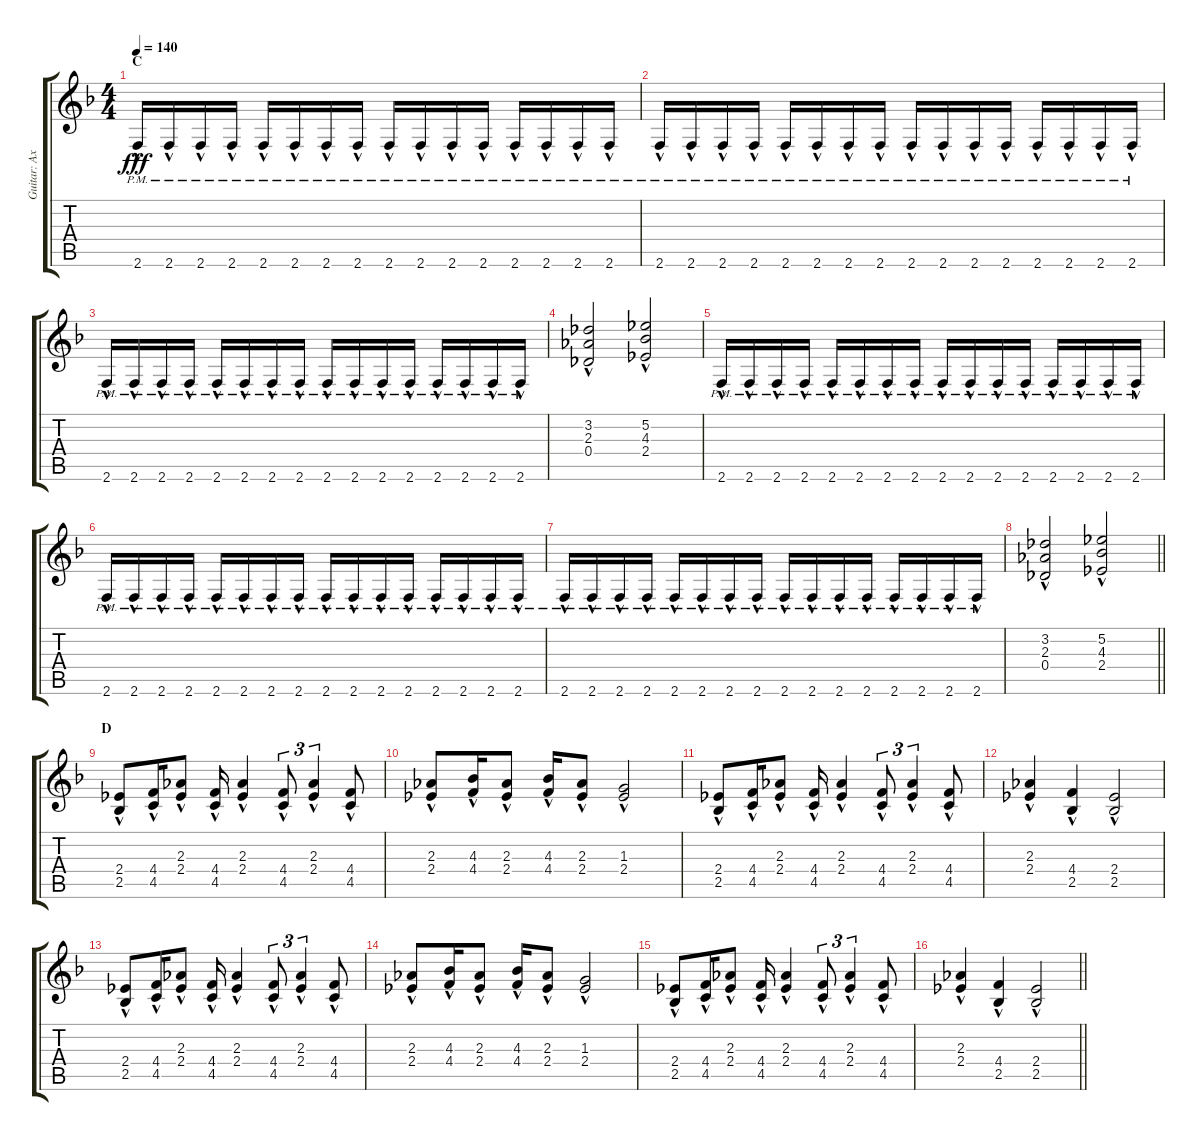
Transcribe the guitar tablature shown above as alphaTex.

\track ("Guitar: Axel" "Guitar: Ax") {instrument overdrivenguitar}
\staff {score tabs}
\tuning (Eb4 Bb3 Gb3 Db3 Ab2 Eb2) {hide}
\ts (4 4)
\section ("" "C")
\tempo 140
\clef g2
\ks f
2.6{hac pm}.16{dy fff} 2.6{hac pm}.16 2.6{hac pm}.16 2.6{hac pm}.16 2.6{hac pm}.16 2.6{hac pm}.16 2.6{hac pm}.16 2.6{hac pm}.16 2.6{hac pm}.16 2.6{hac pm}.16 2.6{hac pm}.16 2.6{hac pm}.16 2.6{hac pm}.16 2.6{hac pm}.16 2.6{hac pm}.16 2.6{hac pm}.16 |
2.6{hac pm}.16 2.6{hac pm}.16 2.6{hac pm}.16 2.6{hac pm}.16 2.6{hac pm}.16 2.6{hac pm}.16 2.6{hac pm}.16 2.6{hac pm}.16 2.6{hac pm}.16 2.6{hac pm}.16 2.6{hac pm}.16 2.6{hac pm}.16 2.6{hac pm}.16 2.6{hac pm}.16 2.6{hac pm}.16 2.6{hac pm}.16 |
2.6{hac pm}.16 2.6{hac pm}.16 2.6{hac pm}.16 2.6{hac pm}.16 2.6{hac pm}.16 2.6{hac pm}.16 2.6{hac pm}.16 2.6{hac pm}.16 2.6{hac pm}.16 2.6{hac pm}.16 2.6{hac pm}.16 2.6{hac pm}.16 2.6{hac pm}.16 2.6{hac pm}.16 2.6{hac pm}.16 2.6{hac pm}.16 |
(3.2{hac} 2.3{hac} 0.4{hac}).2 (5.2{hac} 4.3{hac} 2.4{hac}).2 |
2.6{hac pm}.16 2.6{hac pm}.16 2.6{hac pm}.16 2.6{hac pm}.16 2.6{hac pm}.16 2.6{hac pm}.16 2.6{hac pm}.16 2.6{hac pm}.16 2.6{hac pm}.16 2.6{hac pm}.16 2.6{hac pm}.16 2.6{hac pm}.16 2.6{hac pm}.16 2.6{hac pm}.16 2.6{hac pm}.16 2.6{hac pm}.16 |
2.6{hac pm}.16 2.6{hac pm}.16 2.6{hac pm}.16 2.6{hac pm}.16 2.6{hac pm}.16 2.6{hac pm}.16 2.6{hac pm}.16 2.6{hac pm}.16 2.6{hac pm}.16 2.6{hac pm}.16 2.6{hac pm}.16 2.6{hac pm}.16 2.6{hac pm}.16 2.6{hac pm}.16 2.6{hac pm}.16 2.6{hac pm}.16 |
2.6{hac pm}.16 2.6{hac pm}.16 2.6{hac pm}.16 2.6{hac pm}.16 2.6{hac pm}.16 2.6{hac pm}.16 2.6{hac pm}.16 2.6{hac pm}.16 2.6{hac pm}.16 2.6{hac pm}.16 2.6{hac pm}.16 2.6{hac pm}.16 2.6{hac pm}.16 2.6{hac pm}.16 2.6{hac pm}.16 2.6{hac pm}.16 |
\barLineRight lightlight
(3.2{hac} 2.3{hac} 0.4{hac}).2 (5.2{hac} 4.3{hac} 2.4{hac}).2 |
\section ("" "D")
(2.4{hac} 2.5{hac}).8 (4.4{hac} 4.5{hac}).16 (2.3{hac} 2.4{hac}).8 (4.4{hac} 4.5{hac}).16 (2.3{hac} 2.4{hac}).4 (4.4{hac} 4.5{hac}).8{tu (3 2)} (2.3{hac} 2.4{hac}).4{tu (3 2)} (4.4{hac} 4.5{hac}).8 |
(2.3{hac} 2.4{hac}).8 (4.3{hac} 4.4{hac}).16 (2.3{hac} 2.4{hac}).8 (4.3{hac} 4.4{hac}).16 (2.3{hac} 2.4{hac}).8 (1.3{hac} 2.4{hac}).2 |
(2.4{hac} 2.5{hac}).8 (4.4{hac} 4.5{hac}).16 (2.3{hac} 2.4{hac}).8 (4.4{hac} 4.5{hac}).16 (2.3{hac} 2.4{hac}).4 (4.4{hac} 4.5{hac}).8{tu (3 2)} (2.3{hac} 2.4{hac}).4{tu (3 2)} (4.4{hac} 4.5{hac}).8 |
(2.3{hac} 2.4{hac}).4 (4.4{hac} 2.5{hac}).4 (2.4{hac} 2.5{hac}).2 |
(2.4{hac} 2.5{hac}).8 (4.4{hac} 4.5{hac}).16 (2.3{hac} 2.4{hac}).8 (4.4{hac} 4.5{hac}).16 (2.3{hac} 2.4{hac}).4 (4.4{hac} 4.5{hac}).8{tu (3 2)} (2.3{hac} 2.4{hac}).4{tu (3 2)} (4.4{hac} 4.5{hac}).8 |
(2.3{hac} 2.4{hac}).8 (4.3{hac} 4.4{hac}).16 (2.3{hac} 2.4{hac}).8 (4.3{hac} 4.4{hac}).16 (2.3{hac} 2.4{hac}).8 (1.3{hac} 2.4{hac}).2 |
(2.4{hac} 2.5{hac}).8 (4.4{hac} 4.5{hac}).16 (2.3{hac} 2.4{hac}).8 (4.4{hac} 4.5{hac}).16 (2.3{hac} 2.4{hac}).4 (4.4{hac} 4.5{hac}).8{tu (3 2)} (2.3{hac} 2.4{hac}).4{tu (3 2)} (4.4{hac} 4.5{hac}).8 |
\barLineRight lightlight
(2.3{hac} 2.4{hac}).4 (4.4{hac} 2.5{hac}).4 (2.4{hac} 2.5{hac}).2
